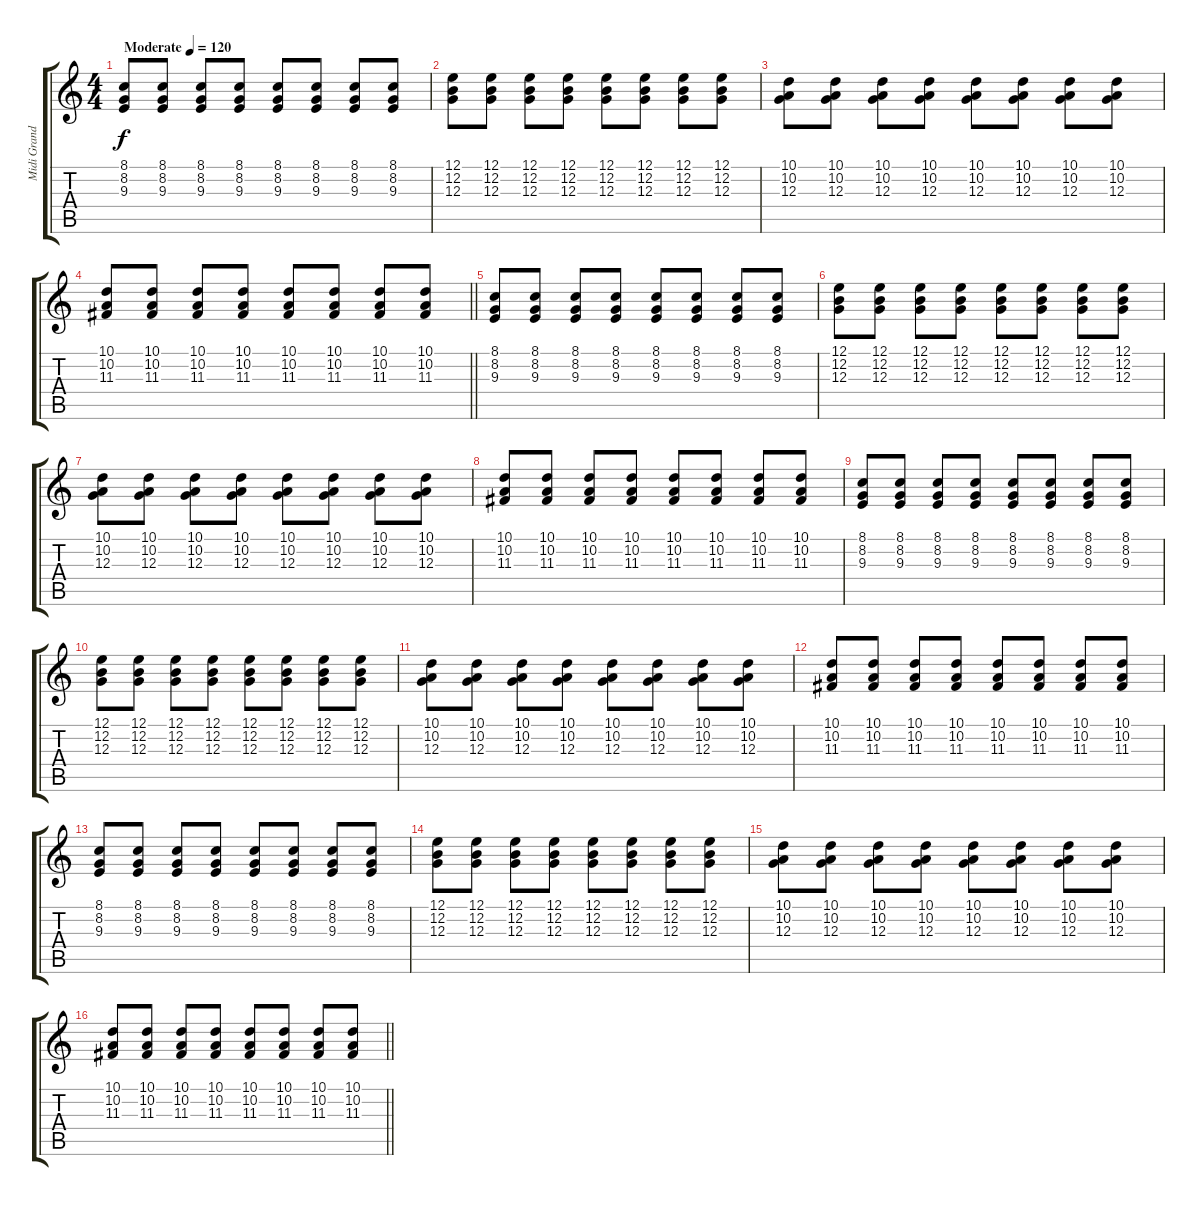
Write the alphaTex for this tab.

\track ("Midi Grand -DE" "Midi Grand") {instrument acousticgrandpiano}
\staff {score tabs}
\tuning (E4 B3 G3 D3 A2 E2) {hide}
\ts (4 4)
\tempo (120 "Moderate")
\clef g2
\ks c
(8.1 8.2 9.3).8{dy f instrument acousticgrandpiano} (8.1 8.2 9.3).8 (8.1 8.2 9.3).8 (8.1 8.2 9.3).8 (8.1 8.2 9.3).8 (8.1 8.2 9.3).8 (8.1 8.2 9.3).8 (8.1 8.2 9.3).8 |
(12.1 12.2 12.3).8 (12.1 12.2 12.3).8 (12.1 12.2 12.3).8 (12.1 12.2 12.3).8 (12.1 12.2 12.3).8 (12.1 12.2 12.3).8 (12.1 12.2 12.3).8 (12.1 12.2 12.3).8 |
(10.1 10.2 12.3).8 (10.1 10.2 12.3).8 (10.1 10.2 12.3).8 (10.1 10.2 12.3).8 (10.1 10.2 12.3).8 (10.1 10.2 12.3).8 (10.1 10.2 12.3).8 (10.1 10.2 12.3).8 |
\barLineRight lightlight
(10.1 10.2 11.3).8 (10.1 10.2 11.3).8 (10.1 10.2 11.3).8 (10.1 10.2 11.3).8 (10.1 10.2 11.3).8 (10.1 10.2 11.3).8 (10.1 10.2 11.3).8 (10.1 10.2 11.3).8 |
(8.1 8.2 9.3).8 (8.1 8.2 9.3).8 (8.1 8.2 9.3).8 (8.1 8.2 9.3).8 (8.1 8.2 9.3).8 (8.1 8.2 9.3).8 (8.1 8.2 9.3).8 (8.1 8.2 9.3).8 |
(12.1 12.2 12.3).8 (12.1 12.2 12.3).8 (12.1 12.2 12.3).8 (12.1 12.2 12.3).8 (12.1 12.2 12.3).8 (12.1 12.2 12.3).8 (12.1 12.2 12.3).8 (12.1 12.2 12.3).8 |
(10.1 10.2 12.3).8 (10.1 10.2 12.3).8 (10.1 10.2 12.3).8 (10.1 10.2 12.3).8 (10.1 10.2 12.3).8 (10.1 10.2 12.3).8 (10.1 10.2 12.3).8 (10.1 10.2 12.3).8 |
(10.1 10.2 11.3).8 (10.1 10.2 11.3).8 (10.1 10.2 11.3).8 (10.1 10.2 11.3).8 (10.1 10.2 11.3).8 (10.1 10.2 11.3).8 (10.1 10.2 11.3).8 (10.1 10.2 11.3).8 |
(8.1 8.2 9.3).8 (8.1 8.2 9.3).8 (8.1 8.2 9.3).8 (8.1 8.2 9.3).8 (8.1 8.2 9.3).8 (8.1 8.2 9.3).8 (8.1 8.2 9.3).8 (8.1 8.2 9.3).8 |
(12.1 12.2 12.3).8 (12.1 12.2 12.3).8 (12.1 12.2 12.3).8 (12.1 12.2 12.3).8 (12.1 12.2 12.3).8 (12.1 12.2 12.3).8 (12.1 12.2 12.3).8 (12.1 12.2 12.3).8 |
(10.1 10.2 12.3).8 (10.1 10.2 12.3).8 (10.1 10.2 12.3).8 (10.1 10.2 12.3).8 (10.1 10.2 12.3).8 (10.1 10.2 12.3).8 (10.1 10.2 12.3).8 (10.1 10.2 12.3).8 |
(10.1 10.2 11.3).8 (10.1 10.2 11.3).8 (10.1 10.2 11.3).8 (10.1 10.2 11.3).8 (10.1 10.2 11.3).8 (10.1 10.2 11.3).8 (10.1 10.2 11.3).8 (10.1 10.2 11.3).8 |
(8.1 8.2 9.3).8 (8.1 8.2 9.3).8 (8.1 8.2 9.3).8 (8.1 8.2 9.3).8 (8.1 8.2 9.3).8 (8.1 8.2 9.3).8 (8.1 8.2 9.3).8 (8.1 8.2 9.3).8 |
(12.1 12.2 12.3).8 (12.1 12.2 12.3).8 (12.1 12.2 12.3).8 (12.1 12.2 12.3).8 (12.1 12.2 12.3).8 (12.1 12.2 12.3).8 (12.1 12.2 12.3).8 (12.1 12.2 12.3).8 |
(10.1 10.2 12.3).8 (10.1 10.2 12.3).8 (10.1 10.2 12.3).8 (10.1 10.2 12.3).8 (10.1 10.2 12.3).8 (10.1 10.2 12.3).8 (10.1 10.2 12.3).8 (10.1 10.2 12.3).8 |
\barLineRight lightlight
(10.1 10.2 11.3).8 (10.1 10.2 11.3).8 (10.1 10.2 11.3).8 (10.1 10.2 11.3).8 (10.1 10.2 11.3).8 (10.1 10.2 11.3).8 (10.1 10.2 11.3).8 (10.1 10.2 11.3).8
